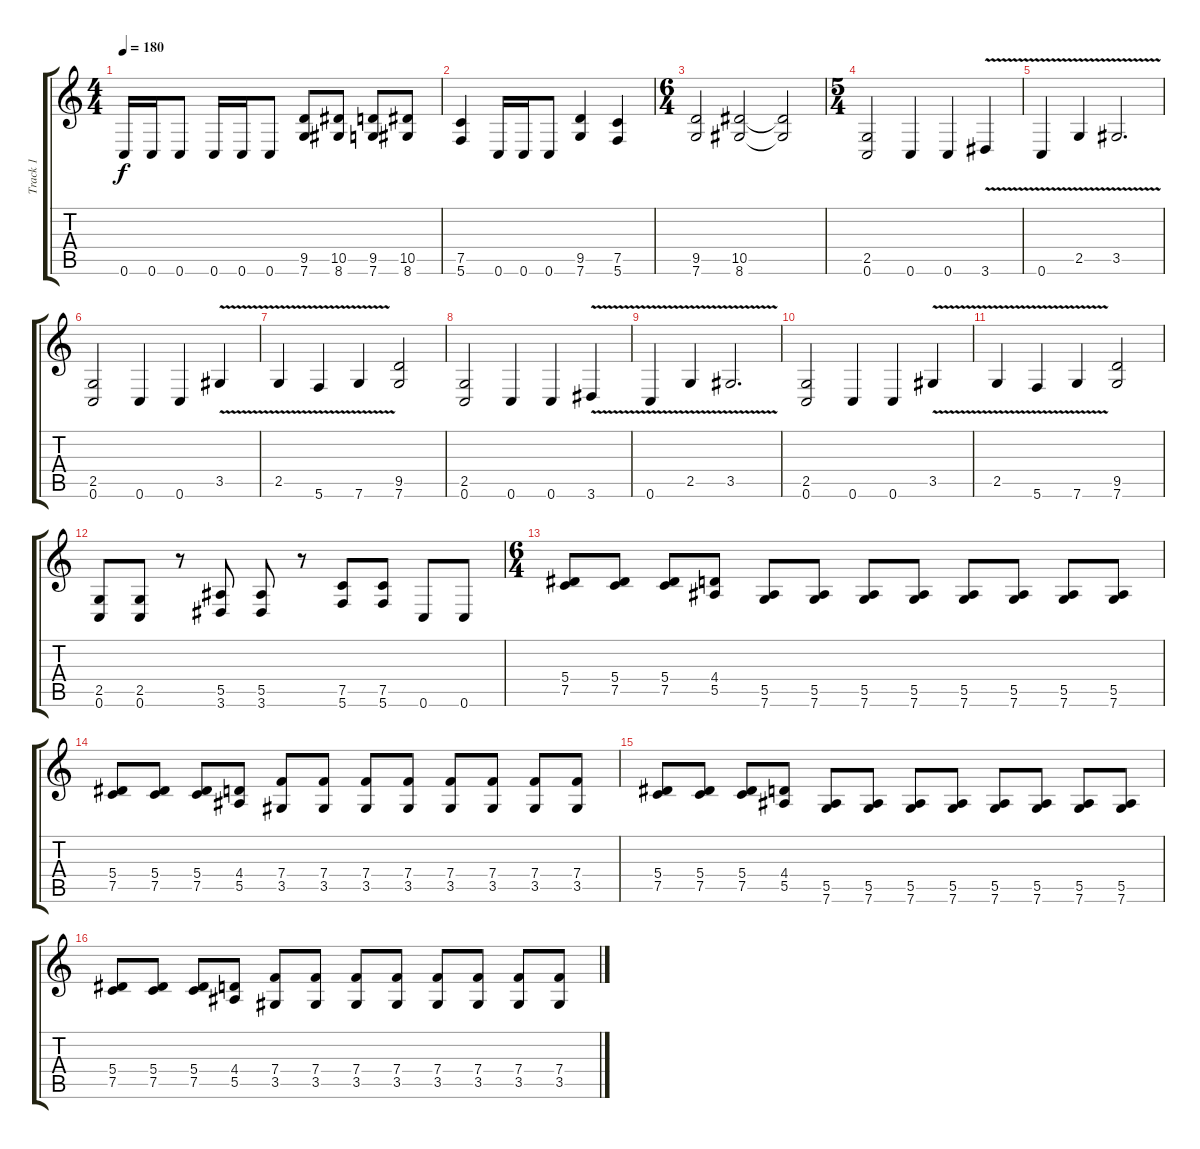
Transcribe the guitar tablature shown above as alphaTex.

\track ("Track 1" "Track 1") {instrument distortionguitar}
\staff {score tabs}
\tuning (C4 G3 Eb3 Bb2 F2 C2) {hide}
\ts (4 4)
\tempo 180
\clef g2
\ks c
0.6.16{dy f} 0.6.16 0.6.8 0.6.16 0.6.16 0.6.8 (9.5 7.6).8 (10.5 8.6).8 (9.5 7.6).8 (10.5 8.6).8 |
(7.5 5.6).4 0.6.16 0.6.16 0.6.8 (9.5 7.6).4 (7.5 5.6).4 |
\ts (6 4)
(9.5 7.6).2 (10.5 8.6).2 (10.5{t} 8.6{t}).2 |
\ts (5 4)
(2.5 0.6).2 0.6.4 0.6.4 3.6{v}.4 |
0.6{v}.4 2.5{v}.4 3.5{v}.2{d} |
(2.5 0.6).2 0.6.4 0.6.4 3.5{v}.4 |
2.5{v}.4 5.6{v}.4 7.6{v}.4 (9.5 7.6).2 |
(2.5 0.6).2 0.6.4 0.6.4 3.6{v}.4 |
0.6{v}.4 2.5{v}.4 3.5{v}.2{d} |
(2.5 0.6).2 0.6.4 0.6.4 3.5{v}.4 |
2.5{v}.4 5.6{v}.4 7.6{v}.4 (9.5 7.6).2 |
(2.5 0.6).8 (2.5 0.6).8 r.8 (5.5 3.6).8 (5.5 3.6).8 r.8 (7.5 5.6).8 (7.5 5.6).8 0.6.8 0.6.8 |
\ts (6 4)
(5.4 7.5).8 (5.4 7.5).8 (5.4 7.5).8 (4.4 5.5).8 (5.5 7.6).8 (5.5 7.6).8 (5.5 7.6).8 (5.5 7.6).8 (5.5 7.6).8 (5.5 7.6).8 (5.5 7.6).8 (5.5 7.6).8 |
(5.4 7.5).8 (5.4 7.5).8 (5.4 7.5).8 (4.4 5.5).8 (7.4 3.5).8 (7.4 3.5).8 (7.4 3.5).8 (7.4 3.5).8 (7.4 3.5).8 (7.4 3.5).8 (7.4 3.5).8 (7.4 3.5).8 |
(5.4 7.5).8 (5.4 7.5).8 (5.4 7.5).8 (4.4 5.5).8 (5.5 7.6).8 (5.5 7.6).8 (5.5 7.6).8 (5.5 7.6).8 (5.5 7.6).8 (5.5 7.6).8 (5.5 7.6).8 (5.5 7.6).8 |
(5.4 7.5).8 (5.4 7.5).8 (5.4 7.5).8 (4.4 5.5).8 (7.4 3.5).8 (7.4 3.5).8 (7.4 3.5).8 (7.4 3.5).8 (7.4 3.5).8 (7.4 3.5).8 (7.4 3.5).8 (7.4 3.5).8
